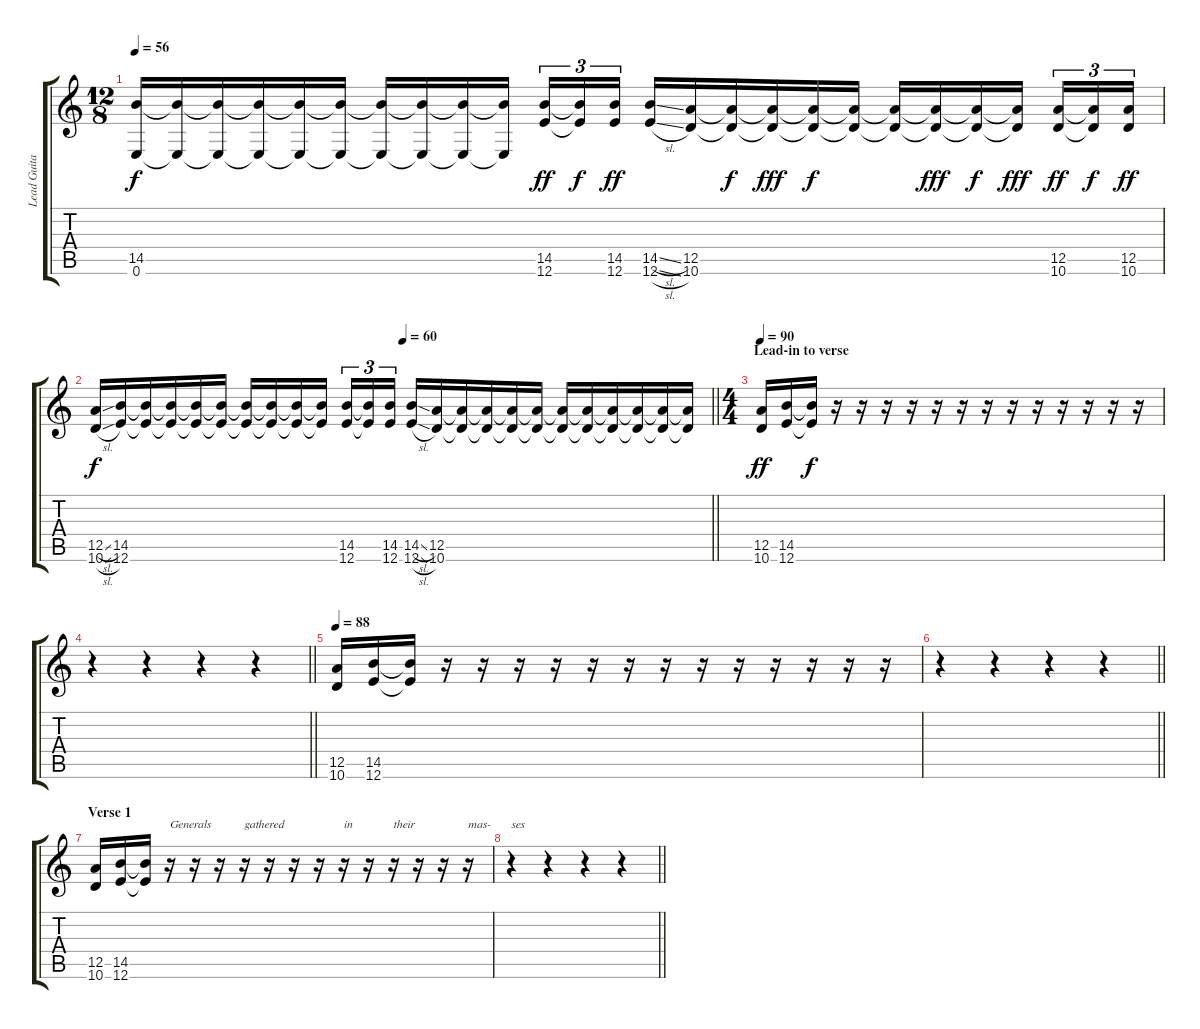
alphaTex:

\track ("Lead Guitar" "Lead Guita") {instrument distortionguitar}
\staff {score tabs}
\tuning (E4 B3 G3 D3 A2 E2) {hide}
\ts (12 8)
\tempo 56
\clef g2
\ks c
(14.5 0.6).16{dy f} (14.5{t} 0.6{t}).16 (14.5{t} 0.6{t}).16 (14.5{t} 0.6{t}).16 (14.5{t} 0.6{t}).16 (14.5{t} 0.6{t}).16 (14.5{t} 0.6{t}).16 (14.5{t} 0.6{t}).16 (14.5{t} 0.6{t}).16 (14.5{t} 0.6{t}).16{beam splitsecondary} (14.5 12.6).16{tu (3 2) dy ff} (14.5{t} 12.6{t}).16{tu (3 2) dy f beam merge} (14.5 12.6).16{tu (3 2) dy ff} (14.5{sl} 12.6{sl}).16 (12.5 10.6).16 (12.5{t} 10.6{t}).16{dy f} (12.5{t} 10.6{t}).16{dy fff} (12.5{t} 10.6{t}).16{dy f} (12.5{t} 10.6{t}).16 (12.5{t} 10.6{t}).16 (12.5{t} 10.6{t}).16{dy fff} (12.5{t} 10.6{t}).16{dy f} (12.5{t} 10.6{t}).16{dy fff beam splitsecondary} (12.5 10.6).16{tu (3 2) dy ff} (12.5{t} 10.6{t}).16{tu (3 2) dy f} (12.5 10.6).16{tu (3 2) dy ff} |
\tempo (60 0.5)
\barLineRight lightlight
(12.5{sl} 10.6{sl}).16{dy f} (14.5 12.6).16 (14.5{t} 12.6{t}).16 (14.5{t} 12.6{t}).16 (14.5{t} 12.6{t}).16 (14.5{t} 12.6{t}).16 (14.5{t} 12.6{t}).16 (14.5{t} 12.6{t}).16 (14.5{t} 12.6{t}).16 (14.5{t} 12.6{t}).16{beam splitsecondary} (14.5 12.6).16{tu (3 2)} (14.5{t} 12.6{t}).16{tu (3 2)} (14.5 12.6).16{tu (3 2)} (14.5{sl} 12.6{sl}).16 (12.5 10.6).16 (12.5{t} 10.6{t}).16 (12.5{t} 10.6{t}).16 (12.5{t} 10.6{t}).16 (12.5{t} 10.6{t}).16 (12.5{t} 10.6{t}).16 (12.5{t} 10.6{t}).16 (12.5{t} 10.6{t}).16 (12.5{t} 10.6{t}).16 (12.5{t} 10.6{t}).16 (12.5{t} 10.6{t}).16 |
\ts (4 4)
\section ("" "Lead-in to verse")
\tempo 88
\tempo 90
(12.5 10.6).16{dy ff} (14.5 12.6).16 (14.5{t} 12.6{t}).16{dy f} r.16 r.16 r.16 r.16 r.16 r.16 r.16 r.16 r.16 r.16 r.16 r.16 r.16 |
\barLineRight lightlight
r.4 r.4 r.4 r.4 |
\tempo 88
(12.5 10.6).16 (14.5 12.6).16 (14.5{t} 12.6{t}).16 r.16 r.16 r.16 r.16 r.16 r.16 r.16 r.16 r.16 r.16 r.16 r.16 r.16 |
\barLineRight lightlight
r.4 r.4 r.4 r.4 |
\section ("" "Verse 1")
(12.5 10.6).16 (14.5 12.6).16 (14.5{t} 12.6{t}).16 r.16{txt "Generals"} r.16 r.16 r.16{txt "gathered"} r.16 r.16 r.16 r.16{txt "in"} r.16 r.16{txt "their"} r.16 r.16 r.16{txt "mas-"} |
\barLineRight lightlight
r.4{txt "ses"} r.4 r.4 r.4
